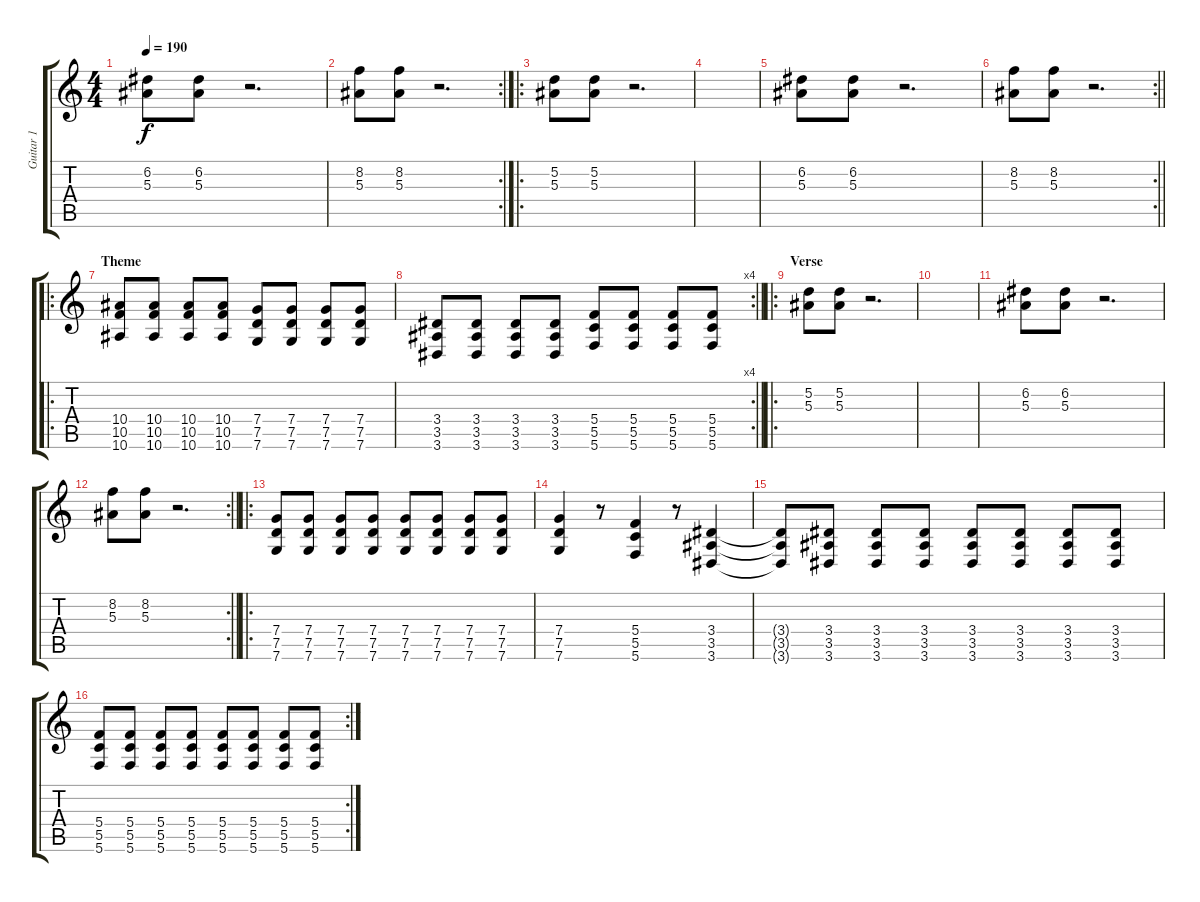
\track ("Guitar 1" "Guitar 1") {instrument distortionguitar}
\staff {score tabs}
\tuning (D4 A3 F3 C3 G2 C2) {hide}
\ts (4 4)
\tempo 190
\clef g2
\ks c
(6.2 5.3).8{dy f} (6.2 5.3).8 r.2{d} |
\rc 2
(8.2 5.3).8 (8.2 5.3).8 r.2{d} |
\ro
(5.2 5.3).8 (5.2 5.3).8 r.2{d} |
|
(6.2 5.3).8 (6.2 5.3).8 r.2{d} |
\rc 2
\barLineRight lightlight
(8.2 5.3).8 (8.2 5.3).8 r.2{d} |
\ro
\section ("" "Theme")
(10.4 10.5 10.6).8 (10.4 10.5 10.6).8 (10.4 10.5 10.6).8 (10.4 10.5 10.6).8 (7.4 7.5 7.6).8 (7.4 7.5 7.6).8 (7.4 7.5 7.6).8 (7.4 7.5 7.6).8 |
\rc 4
\barLineRight lightlight
(3.4 3.5 3.6).8 (3.4 3.5 3.6).8 (3.4 3.5 3.6).8 (3.4 3.5 3.6).8 (5.4 5.5 5.6).8 (5.4 5.5 5.6).8 (5.4 5.5 5.6).8 (5.4 5.5 5.6).8 |
\ro
\section ("" "Verse")
(5.2 5.3).8 (5.2 5.3).8 r.2{d} |
|
(6.2 5.3).8 (6.2 5.3).8 r.2{d} |
\rc 2
\barLineRight lightlight
(8.2 5.3).8 (8.2 5.3).8 r.2{d} |
\ro
(7.4 7.5 7.6).8 (7.4 7.5 7.6).8 (7.4 7.5 7.6).8 (7.4 7.5 7.6).8 (7.4 7.5 7.6).8 (7.4 7.5 7.6).8 (7.4 7.5 7.6).8 (7.4 7.5 7.6).8 |
(7.4 7.5 7.6).4 r.8 (5.4 5.5 5.6).4 r.8 (3.4 3.5 3.6).4 |
(3.4{t} 3.5{t} 3.6{t}).8 (3.4 3.5 3.6).8 (3.4 3.5 3.6).8 (3.4 3.5 3.6).8 (3.4 3.5 3.6).8 (3.4 3.5 3.6).8 (3.4 3.5 3.6).8 (3.4 3.5 3.6).8 |
\rc 2
(5.4 5.5 5.6).8 (5.4 5.5 5.6).8 (5.4 5.5 5.6).8 (5.4 5.5 5.6).8 (5.4 5.5 5.6).8 (5.4 5.5 5.6).8 (5.4 5.5 5.6).8 (5.4 5.5 5.6).8
